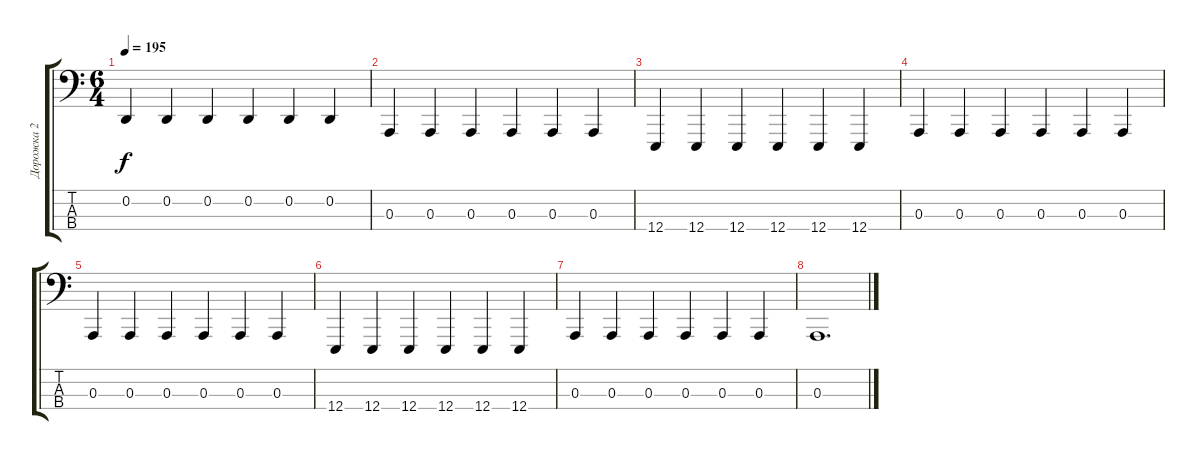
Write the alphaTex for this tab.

\track ("Дорожка 2" "Дорожка 2") {instrument acousticgrandpiano}
\staff {score tabs}
\tuning (G2 D2 A1 E0) {hide}
\ts (6 4)
\tempo 195
\clef f4
\ks c
0.2.4{dy f} 0.2.4 0.2.4 0.2.4 0.2.4 0.2.4 |
0.3.4 0.3.4 0.3.4 0.3.4 0.3.4 0.3.4 |
12.4.4 12.4.4 12.4.4 12.4.4 12.4.4 12.4.4 |
0.3.4 0.3.4 0.3.4 0.3.4 0.3.4 0.3.4 |
0.3.4 0.3.4 0.3.4 0.3.4 0.3.4 0.3.4 |
12.4.4 12.4.4 12.4.4 12.4.4 12.4.4 12.4.4 |
0.3.4 0.3.4 0.3.4 0.3.4 0.3.4 0.3.4 |
0.3.1{d}
